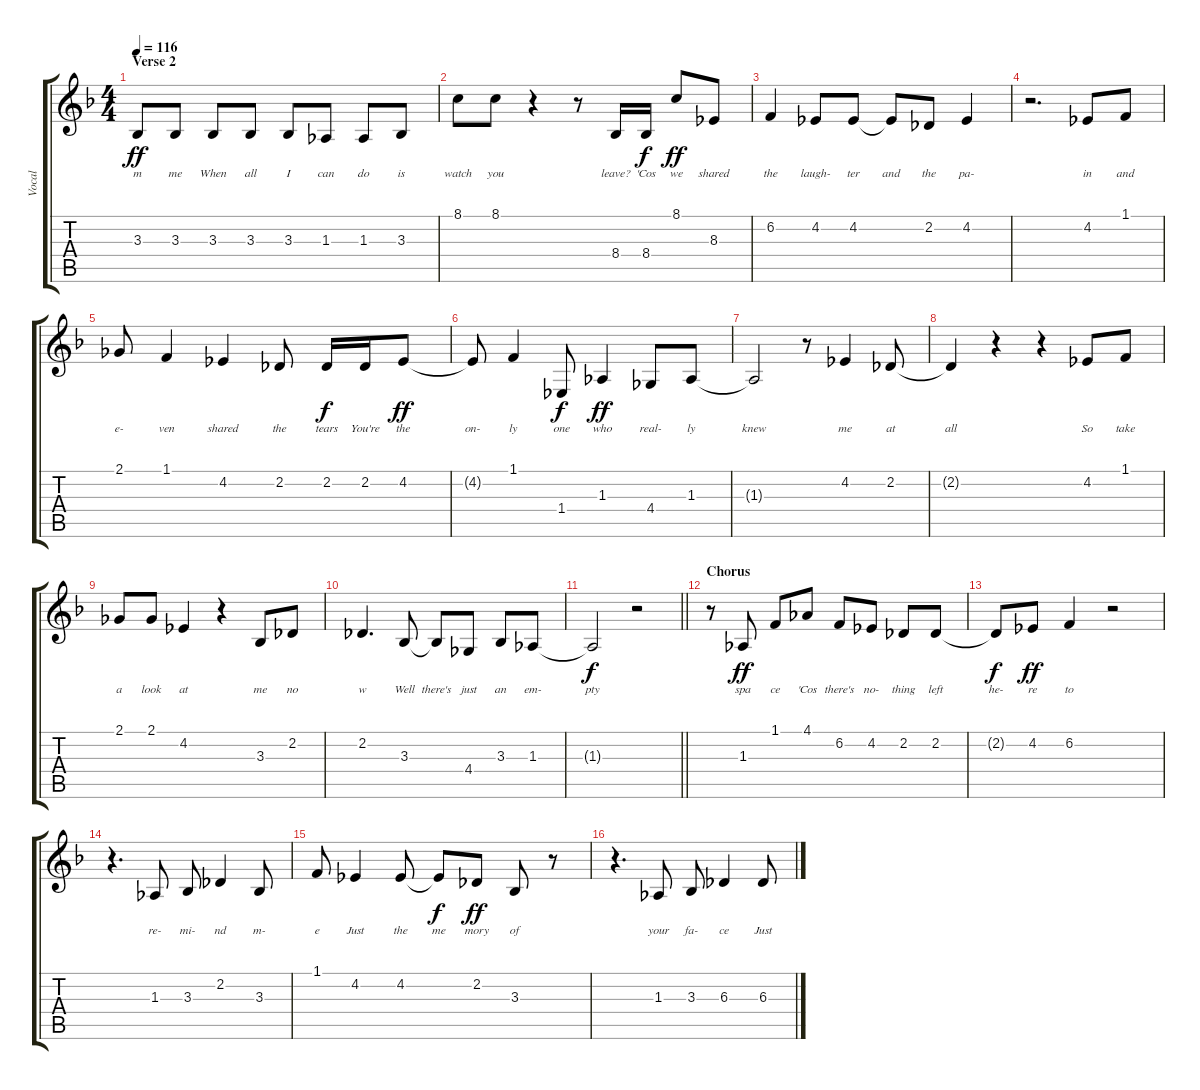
\track ("Vocal" "Vocal") {instrument voiceoohs}
\staff {score tabs}
\tuning (E4 B3 G3 D3 A2 E2) {hide}
\ts (4 4)
\section ("" "Verse 2")
\tempo 116
\clef g2
\ks dminor
3.3.8{lyrics (0 "m") lyrics (1 "") lyrics (2 "") lyrics (3 "") lyrics (4 "") dy ff} 3.3.8{lyrics (0 "me") lyrics (1 "") lyrics (2 "") lyrics (3 "") lyrics (4 "")} 3.3.8{lyrics (0 "When") lyrics (1 "") lyrics (2 "") lyrics (3 "") lyrics (4 "")} 3.3.8{lyrics (0 "all") lyrics (1 "") lyrics (2 "") lyrics (3 "") lyrics (4 "")} 3.3.8{lyrics (0 "I") lyrics (1 "") lyrics (2 "") lyrics (3 "") lyrics (4 "")} 1.3.8{lyrics (0 "can") lyrics (1 "") lyrics (2 "") lyrics (3 "") lyrics (4 "")} 1.3.8{lyrics (0 "do") lyrics (1 "") lyrics (2 "") lyrics (3 "") lyrics (4 "")} 3.3.8{lyrics (0 "is") lyrics (1 "") lyrics (2 "") lyrics (3 "") lyrics (4 "")} |
8.1.8{lyrics (0 "watch") lyrics (1 "") lyrics (2 "") lyrics (3 "") lyrics (4 "")} 8.1.8{lyrics (0 "you") lyrics (1 "") lyrics (2 "") lyrics (3 "") lyrics (4 "")} r.4 r.8 8.4.16{lyrics (0 "leave?") lyrics (1 "") lyrics (2 "") lyrics (3 "") lyrics (4 "")} 8.4.16{lyrics (0 "'Cos") lyrics (1 "") lyrics (2 "") lyrics (3 "") lyrics (4 "") dy f} 8.1.8{lyrics (0 "we") lyrics (1 "") lyrics (2 "") lyrics (3 "") lyrics (4 "") dy ff} 8.3.8{lyrics (0 "shared") lyrics (1 "") lyrics (2 "") lyrics (3 "") lyrics (4 "")} |
6.2.4{lyrics (0 "the") lyrics (1 "") lyrics (2 "") lyrics (3 "") lyrics (4 "")} 4.2.8{lyrics (0 "laugh-") lyrics (1 "") lyrics (2 "") lyrics (3 "") lyrics (4 "")} 4.2.8{lyrics (0 "ter") lyrics (1 "") lyrics (2 "") lyrics (3 "") lyrics (4 "")} 4.2{t}.8{lyrics (0 "and") lyrics (1 "") lyrics (2 "") lyrics (3 "") lyrics (4 "")} 2.2.8{lyrics (0 "the") lyrics (1 "") lyrics (2 "") lyrics (3 "") lyrics (4 "")} 4.2.4{lyrics (0 "pa-") lyrics (1 "") lyrics (2 "") lyrics (3 "") lyrics (4 "")} |
r.2{d} 4.2.8{lyrics (0 "in") lyrics (1 "") lyrics (2 "") lyrics (3 "") lyrics (4 "")} 1.1.8{lyrics (0 "and") lyrics (1 "") lyrics (2 "") lyrics (3 "") lyrics (4 "")} |
2.1.8{lyrics (0 "e-") lyrics (1 "") lyrics (2 "") lyrics (3 "") lyrics (4 "")} 1.1.4{lyrics (0 "ven") lyrics (1 "") lyrics (2 "") lyrics (3 "") lyrics (4 "")} 4.2.4{lyrics (0 "shared") lyrics (1 "") lyrics (2 "") lyrics (3 "") lyrics (4 "")} 2.2.8{lyrics (0 "the") lyrics (1 "") lyrics (2 "") lyrics (3 "") lyrics (4 "")} 2.2.16{lyrics (0 "tears") lyrics (1 "") lyrics (2 "") lyrics (3 "") lyrics (4 "") dy f} 2.2.16{lyrics (0 "You're") lyrics (1 "") lyrics (2 "") lyrics (3 "") lyrics (4 "")} 4.2.8{lyrics (0 "the") lyrics (1 "") lyrics (2 "") lyrics (3 "") lyrics (4 "") dy ff} |
4.2{t}.8{lyrics (0 "on-") lyrics (1 "") lyrics (2 "") lyrics (3 "") lyrics (4 "")} 1.1.4{lyrics (0 "ly") lyrics (1 "") lyrics (2 "") lyrics (3 "") lyrics (4 "")} 1.4.8{lyrics (0 "one") lyrics (1 "") lyrics (2 "") lyrics (3 "") lyrics (4 "") dy f} 1.3.4{lyrics (0 "who") lyrics (1 "") lyrics (2 "") lyrics (3 "") lyrics (4 "") dy ff} 4.4.8{lyrics (0 "real-") lyrics (1 "") lyrics (2 "") lyrics (3 "") lyrics (4 "")} 1.3.8{lyrics (0 "ly") lyrics (1 "") lyrics (2 "") lyrics (3 "") lyrics (4 "")} |
1.3{t}.2{lyrics (0 "knew") lyrics (1 "") lyrics (2 "") lyrics (3 "") lyrics (4 "")} r.8 4.2.4{lyrics (0 "me") lyrics (1 "") lyrics (2 "") lyrics (3 "") lyrics (4 "")} 2.2.8{lyrics (0 "at") lyrics (1 "") lyrics (2 "") lyrics (3 "") lyrics (4 "")} |
2.2{t}.4{lyrics (0 "all") lyrics (1 "") lyrics (2 "") lyrics (3 "") lyrics (4 "")} r.4 r.4 4.2.8{lyrics (0 "So") lyrics (1 "") lyrics (2 "") lyrics (3 "") lyrics (4 "")} 1.1.8{lyrics (0 "take") lyrics (1 "") lyrics (2 "") lyrics (3 "") lyrics (4 "")} |
2.1.8{lyrics (0 "a") lyrics (1 "") lyrics (2 "") lyrics (3 "") lyrics (4 "")} 2.1.8{lyrics (0 "look") lyrics (1 "") lyrics (2 "") lyrics (3 "") lyrics (4 "")} 4.2.4{lyrics (0 "at") lyrics (1 "") lyrics (2 "") lyrics (3 "") lyrics (4 "")} r.4 3.3.8{lyrics (0 "me") lyrics (1 "") lyrics (2 "") lyrics (3 "") lyrics (4 "")} 2.2.8{lyrics (0 "no") lyrics (1 "") lyrics (2 "") lyrics (3 "") lyrics (4 "")} |
2.2.4{d lyrics (0 "w") lyrics (1 "") lyrics (2 "") lyrics (3 "") lyrics (4 "")} 3.3.8{lyrics (0 "Well") lyrics (1 "") lyrics (2 "") lyrics (3 "") lyrics (4 "")} 3.3{t}.8{lyrics (0 "there's") lyrics (1 "") lyrics (2 "") lyrics (3 "") lyrics (4 "")} 4.4.8{lyrics (0 "just") lyrics (1 "") lyrics (2 "") lyrics (3 "") lyrics (4 "")} 3.3.8{lyrics (0 "an") lyrics (1 "") lyrics (2 "") lyrics (3 "") lyrics (4 "")} 1.3.8{lyrics (0 "em-") lyrics (1 "") lyrics (2 "") lyrics (3 "") lyrics (4 "")} |
\barLineRight lightlight
1.3{t}.2{lyrics (0 "pty") lyrics (1 "") lyrics (2 "") lyrics (3 "") lyrics (4 "") dy f} r.2 |
\section ("" "Chorus")
r.8 1.3.8{lyrics (0 "spa") lyrics (1 "") lyrics (2 "") lyrics (3 "") lyrics (4 "") dy ff} 1.1.8{lyrics (0 "ce") lyrics (1 "") lyrics (2 "") lyrics (3 "") lyrics (4 "")} 4.1.8{lyrics (0 "'Cos") lyrics (1 "") lyrics (2 "") lyrics (3 "") lyrics (4 "")} 6.2.8{lyrics (0 "there's") lyrics (1 "") lyrics (2 "") lyrics (3 "") lyrics (4 "")} 4.2.8{lyrics (0 "no-") lyrics (1 "") lyrics (2 "") lyrics (3 "") lyrics (4 "")} 2.2.8{lyrics (0 "thing") lyrics (1 "") lyrics (2 "") lyrics (3 "") lyrics (4 "")} 2.2.8{lyrics (0 "left") lyrics (1 "") lyrics (2 "") lyrics (3 "") lyrics (4 "")} |
2.2{t}.8{lyrics (0 "he-") lyrics (1 "") lyrics (2 "") lyrics (3 "") lyrics (4 "") dy f} 4.2.8{lyrics (0 "re") lyrics (1 "") lyrics (2 "") lyrics (3 "") lyrics (4 "") dy ff} 6.2.4{lyrics (0 "to") lyrics (1 "") lyrics (2 "") lyrics (3 "") lyrics (4 "")} r.2 |
r.4{d} 1.3.8{lyrics (0 "re-") lyrics (1 "") lyrics (2 "") lyrics (3 "") lyrics (4 "")} 3.3.8{lyrics (0 "mi-") lyrics (1 "") lyrics (2 "") lyrics (3 "") lyrics (4 "")} 2.2.4{lyrics (0 "nd") lyrics (1 "") lyrics (2 "") lyrics (3 "") lyrics (4 "")} 3.3.8{lyrics (0 "m-") lyrics (1 "") lyrics (2 "") lyrics (3 "") lyrics (4 "")} |
1.1.8{lyrics (0 "e") lyrics (1 "") lyrics (2 "") lyrics (3 "") lyrics (4 "")} 4.2.4{lyrics (0 "Just") lyrics (1 "") lyrics (2 "") lyrics (3 "") lyrics (4 "")} 4.2.8{lyrics (0 "the") lyrics (1 "") lyrics (2 "") lyrics (3 "") lyrics (4 "")} 4.2{t}.8{lyrics (0 "me") lyrics (1 "") lyrics (2 "") lyrics (3 "") lyrics (4 "") dy f} 2.2.8{lyrics (0 "mory") lyrics (1 "") lyrics (2 "") lyrics (3 "") lyrics (4 "") dy ff} 3.3.8{lyrics (0 "of") lyrics (1 "") lyrics (2 "") lyrics (3 "") lyrics (4 "")} r.8 |
r.4{d} 1.3.8{lyrics (0 "your") lyrics (1 "") lyrics (2 "") lyrics (3 "") lyrics (4 "")} 3.3.8{lyrics (0 "fa-") lyrics (1 "") lyrics (2 "") lyrics (3 "") lyrics (4 "")} 6.3.4{lyrics (0 "ce") lyrics (1 "") lyrics (2 "") lyrics (3 "") lyrics (4 "")} 6.3.8{lyrics (0 "Just") lyrics (1 "") lyrics (2 "") lyrics (3 "") lyrics (4 "")}
